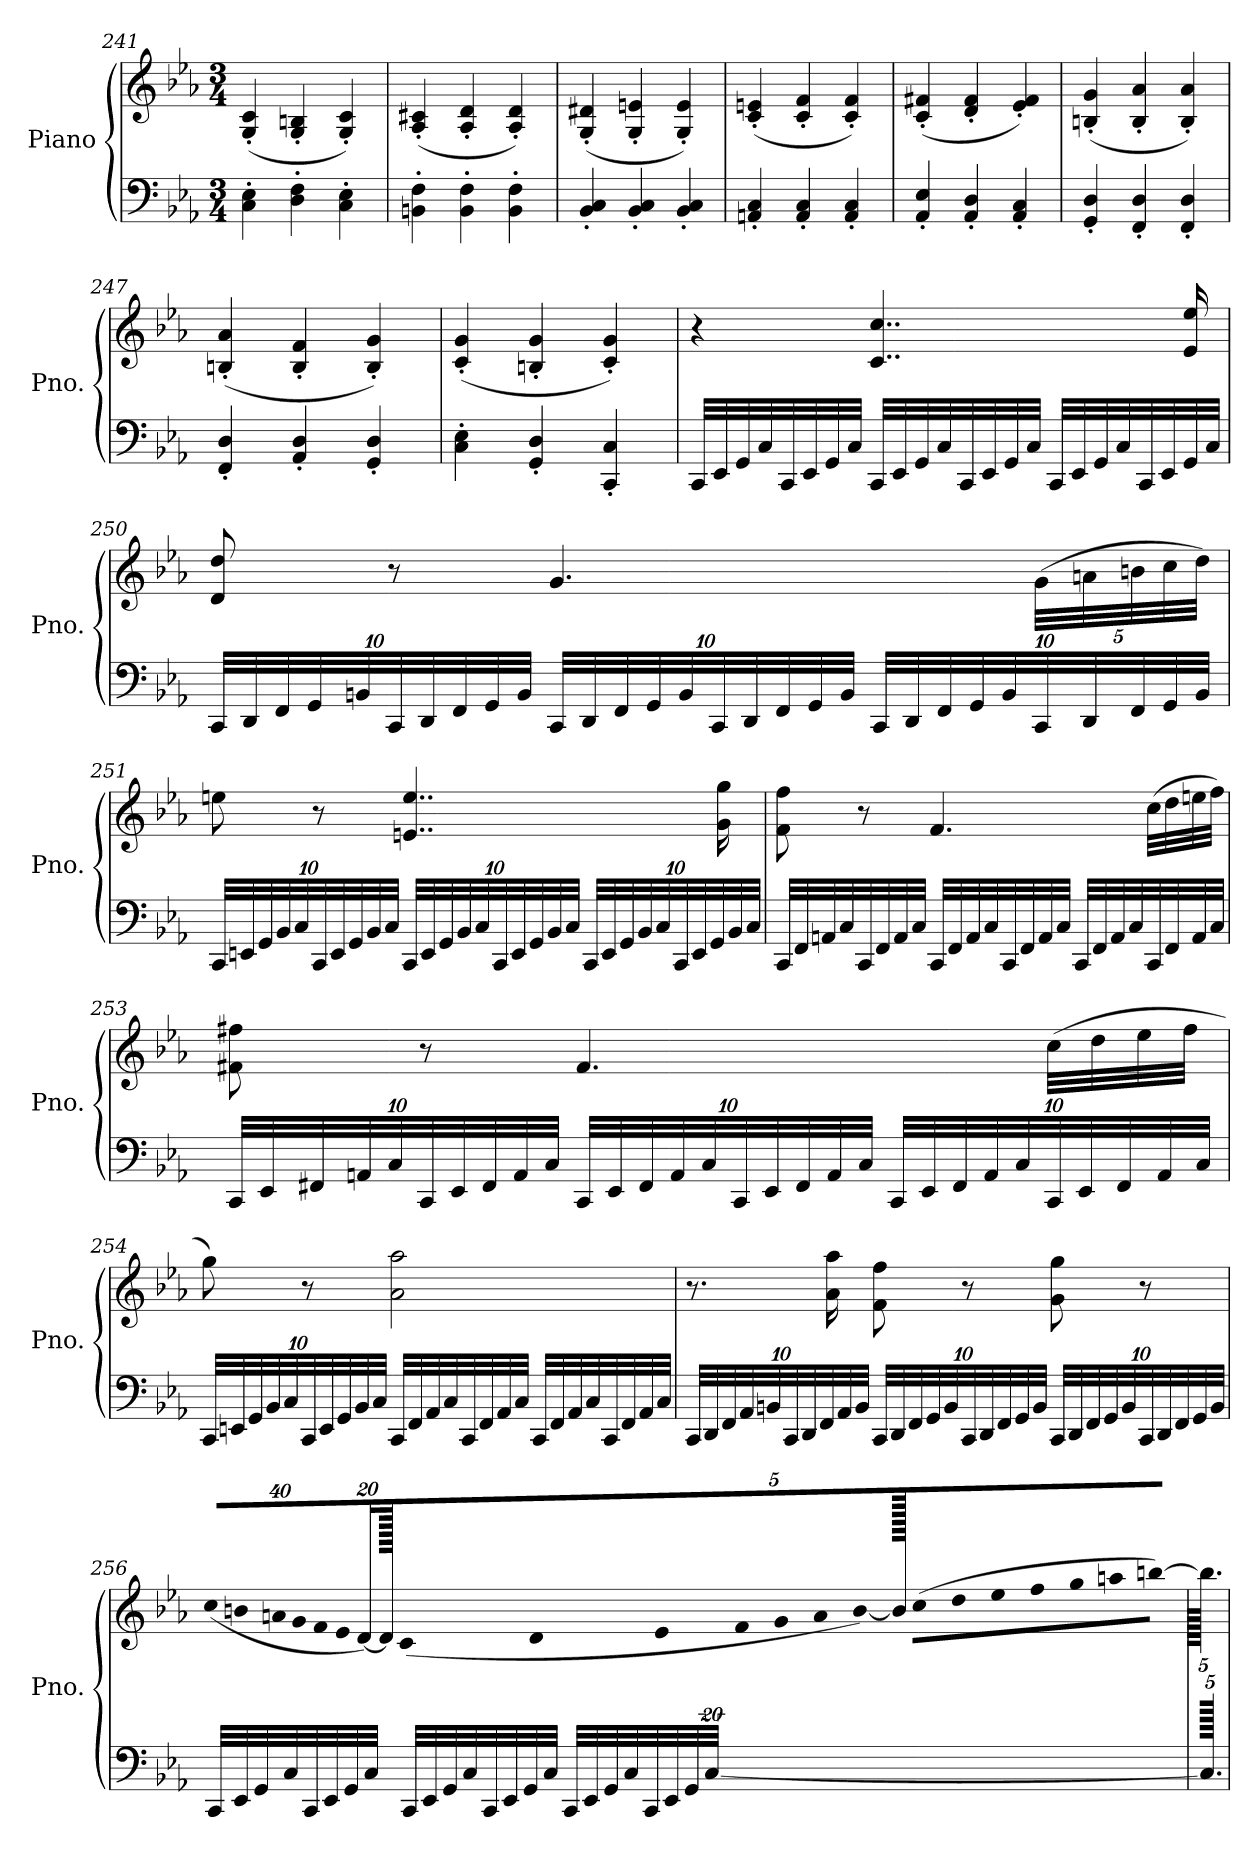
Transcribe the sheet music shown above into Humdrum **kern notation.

**kern	**kern
*part1	*part1
*staff2	*staff1
*I"Piano	*
*I'Pno.	*
*clefF4	*clefG2
*k[b-e-a-]	*k[b-e-a-]
*M3/4	*M3/4
=241	=241
4C\' 4E-\'	(<4G/' 4c/'
4D\' 4F\'	4G/' 4Bn/'
4C\' 4E-\'	4G/' 4c/')
=242	=242
4BBn\' 4F\'	(<4A-/' 4c#X/'
4BB\' 4F\'	4A-/' 4d/'
4BB\' 4F\'	4A-/' 4d/')
=243	=243
4BB-/' 4C/'	(<4G/' 4d#X/'
4BB-/' 4C/'	4G/' 4en/'
4BB-/' 4C/'	4G/' 4e/')
=244	=244
4AAn/' 4C/'	(<4c/' 4en/'
4AA/' 4C/'	4c/' 4f/'
4AA/' 4C/'	4c/' 4f/')
!!LO:LB:g=z
=245	=245
4AA-/' 4E-/'	(<4c/' 4f#X/'
4AA-/' 4D/'	4d/' 4f#/'
4AA-/' 4C/'	4e-/' 4f#/')
=246	=246
4GG/' 4D/'	(<4Bn/' 4g/'
4FF/' 4D/'	4B/' 4a-/'
4FF/' 4D/'	4B/' 4a-/')
=247	=247
4FF/' 4D/'	(<4Bn/' 4a-/'
4AA-/' 4D/'	4B/' 4f/'
4GG/' 4D/'	4B/' 4g/')
=248	=248
4C\' 4E-\'	(<4c/' 4g/'
4GG/' 4D/'	4Bn/' 4g/'
4CC/' 4C/'	4c/' 4g/')
!!LO:LB:g=z
=249	=249
32CC/LLL	4r
32EE-/	.
32GG/	.
32C/	.
32CC/	.
32EE-/	.
32GG/	.
32C/JJJ	.
32CC/LLL	4..c/ 4..cc/
32EE-/	.
32GG/	.
32C/	.
32CC/	.
32EE-/	.
32GG/	.
32C/JJJ	.
32CC/LLL	.
32EE-/	.
32GG/	.
32C/	.
32CC/	.
32EE-/	.
32GG/	16e-/ 16ee-/
32C/JJJ	.
!!LO:LB:g=z
=250	=250
40CC/LLL	8d/ 8dd/
40DD/	.
40FF/	.
40GG/	.
40BBn/	.
40CC/	8r
40DD/	.
40FF/	.
40GG/	.
40BB/JJJ	.
40CC/LLL	4.g/
40DD/	.
40FF/	.
40GG/	.
40BB/	.
40CC/	.
40DD/	.
40FF/	.
40GG/	.
40BB/JJJ	.
40CC/LLL	.
40DD/	.
40FF/	.
40GG/	.
40BB/	.
*	*Xbrackettup
40CC/	(>40g\LLL
40DD/	40an\
40FF/	40bn\
40GG/	40cc\
40BB/JJJ	40dd\JJJ)
!!LO:LB:g=z
=251	=251
40CC/LLL	8een\
40EEn/	.
40GG/	.
40BB-/	.
40C/	.
40CC/	8r
40EE/	.
40GG/	.
40BB-/	.
40C/JJJ	.
40CC/LLL	4..en/ 4..ee/
40EE/	.
40GG/	.
40BB-/	.
40C/	.
40CC/	.
40EE/	.
40GG/	.
40BB-/	.
40C/JJJ	.
40CC/LLL	.
40EE/	.
40GG/	.
40BB-/	.
40C/	.
40CC/	.
40EE/	.
40GG/	.
.	16g\ 16gg\
40BB-/	.
40C/JJJ	.
!!LO:LB:g=z
=252	=252
32CC/LLL	8f\ 8ff\
32FF/	.
32AAn/	.
32C/	.
32CC/	8r
32FF/	.
32AA/	.
32C/JJJ	.
32CC/LLL	4.f/
32FF/	.
32AA/	.
32C/	.
32CC/	.
32FF/	.
32AA/	.
32C/JJJ	.
32CC/LLL	.
32FF/	.
32AA/	.
32C/	.
32CC/	(>32cc\LLL
32FF/	32dd\
32AA/	32een\
32C/JJJ	32ff\JJJ)
!!LO:PB:g=z
=253	=253
40CC/LLL	8f#X\ 8ff#X\
40EE-/	.
40FF#X/	.
40AAn/	.
40C/	.
40CC/	8r
40EE-/	.
40FF#/	.
40AA/	.
40C/JJJ	.
40CC/LLL	4.f#/
40EE-/	.
40FF#/	.
40AA/	.
40C/	.
40CC/	.
40EE-/	.
40FF#/	.
40AA/	.
40C/JJJ	.
40CC/LLL	.
40EE-/	.
40FF#/	.
40AA/	.
40C/	.
40CC/	(>32cc\LLL
40EE-/	.
.	32dd\
40FF#/	.
.	32ee-\
40AA/	.
.	32ff#\JJJ
40C/JJJ	.
!!LO:LB:g=z
=254	=254
40CC/LLL	8gg\)
40EEn/	.
40GG/	.
40BB-/	.
40C/	.
40CC/	8r
40EE/	.
40GG/	.
40BB-/	.
40C/JJJ	.
32CC/LLL	2a-\ 2aa-\
32FF/	.
32AA-/	.
32C/	.
32CC/	.
32FF/	.
32AA-/	.
32C/JJJ	.
32CC/LLL	.
32FF/	.
32AA-/	.
32C/	.
32CC/	.
32FF/	.
32AA-/	.
32C/JJJ	.
!!LO:LB:g=z
=255	=255
40CC/LLL	8.r
40DD/	.
40FF/	.
40AA-/	.
40BBn/	.
40CC/	.
40DD/	.
40FF/	.
.	16a-\ 16aa-\
40AA-/	.
40BB/JJJ	.
40CC/LLL	8f\ 8ff\
40DD/	.
40FF/	.
40GG/	.
40BB/	.
40CC/	8r
40DD/	.
40FF/	.
40GG/	.
40BB/JJJ	.
40CC/LLL	8g\ 8gg\
40DD/	.
40FF/	.
40GG/	.
40BB/	.
40CC/	8r
40DD/	.
40FF/	.
40GG/	.
40BB/JJJ	.
!!LO:LB:g=z
=256	=256
!	!LO:N:vis=16
320.ryy	(<640%23cc/LL
32CC/LLL	.
!	!LO:N:vis=16
32EE-/	640%23bn/
32GG/	.
!	!LO:N:vis=16
.	640%23an/
32C/	.
!	!LO:N:vis=16
.	640%23g/
32CC/	.
!	!LO:N:vis=16
.	640%23f/
32EE-/	.
!	!LO:N:vis=16
.	640%23e-/
32GG/	.
.	[320%11d/JJ)
32C/JJJ	.
.	640d/JJ]
!	!LO:N:vis=16
.	(<640%23c/LL
32CC/LLL	.
32EE-/	.
!	!LO:N:vis=16
.	640%23d/
32GG/	.
!	!LO:N:vis=16
.	640%23e-/
32C/	.
!	!LO:N:vis=16
.	640%23f/
32CC/	.
!	!LO:N:vis=16
.	640%23g/
32EE-/	.
!	!LO:N:vis=16
.	640%23a/
32GG/	.
.	[320%11b/JJ)
32C/JJJ	.
.	640b/JJ]
!	!LO:N:vis=16
.	(>640%23cc\LL
32CC/LLL	.
32EE-/	.
!	!LO:N:vis=16
.	640%23dd\
32GG/	.
!	!LO:N:vis=16
.	640%23ee-\
32C/	.
!	!LO:N:vis=16
.	640%23ff\
32CC/	.
!	!LO:N:vis=16
.	640%23gg\
32EE-/	.
!	!LO:N:vis=16
.	640%23aan\
32GG/	.
.	[32bbn\JJ)
[640%17C/JJJ	.
=257	=257
320.C/JJJ]	320.bb\JJ]
=	=
*-	*-
